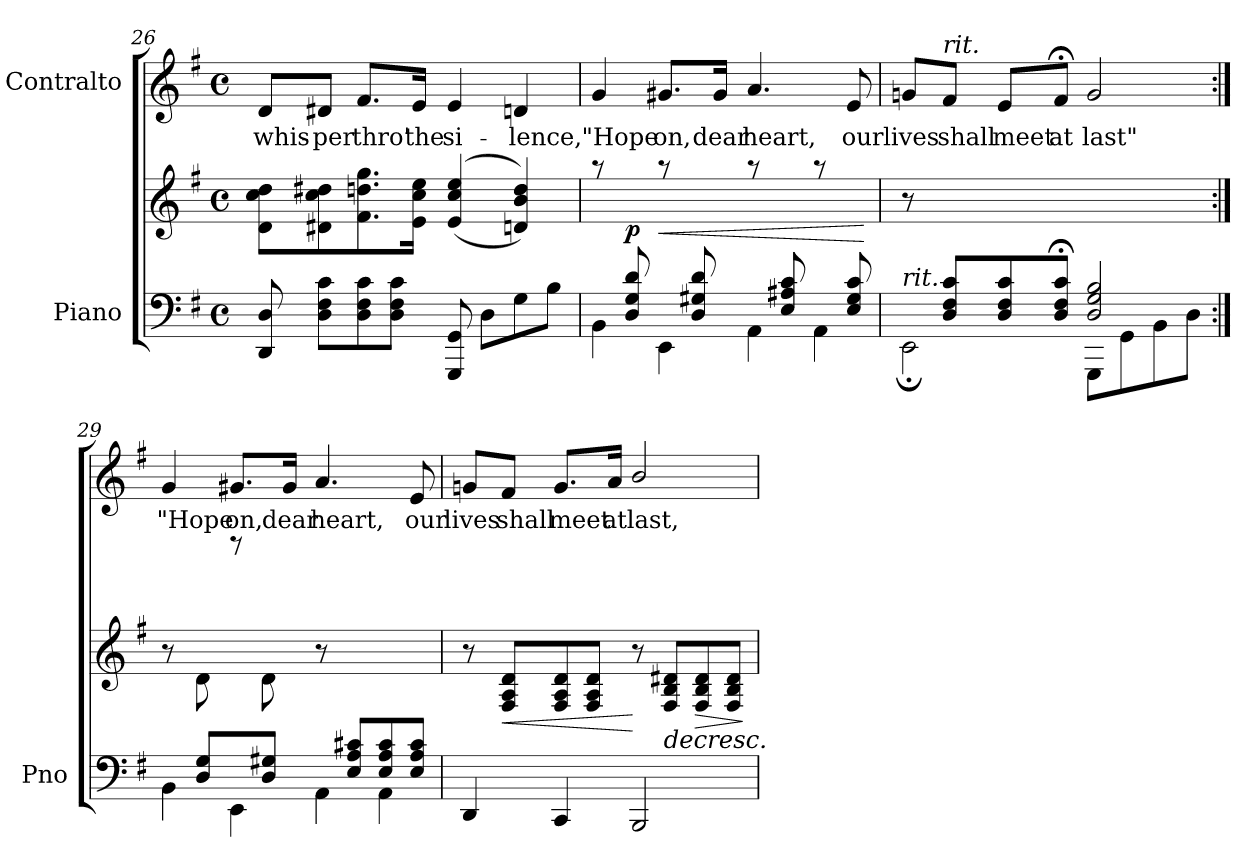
**kern	**kern	**dynam	**kern	**text
*part2	*part2	*part2	*part1	*part1
*staff3	*staff2	*staff2/3	*staff1	*staff1
*I"Piano	*	*	*I"Contralto	*
*I'Pno	*	*	*	*
*clefF4	*clefG2	*	*clefG2	*
*k[f#]	*k[f#]	*	*k[f#]	*
*M4/4	*M4/4	*	*M4/4	*
*met(c)	*met(c)	*	*met(c)	*
=26	=26	=26	=26	=26
!	!	!	!	!LO:LY:b
8DD/ 8D/	8d\ 8cc\ 8dd\L	.	8d/L	whis-
!	!	!	!	!LO:LY:b
8D\ 8F#\ 8c\L	8d#X\ 8cc\ 8dd#X\	.	8d#X/J	per
!	!	!	!	!LO:LY:b
8D\ 8F#\ 8c\	8.f#\ 8.ddn\ 8.gg\	.	8.f#/L	thro'
8D\ 8F#\ 8c\J	.	.	.	.
!	!	!	!	!LO:LY:b
.	16e\ 16cc\ 16ee\Jk	.	16e/Jk	the
!	!	!	!	!LO:LY:b
8GGG/ 8GG/	(>(<4e/ 4cc/ 4ee/	.	4e/	si-
8D\L	.	.	.	.
!	!	!	!	!LO:LY:b
8G\	4dn/ 4b/ 4dd/))	.	4dn/	lence,
8B\J	.	.	.	.
=27	=27	=27	=27	=27
*^	*	*	*	*
!	!	!	!	!	!LO:LY:b
8ryy	4BB\	8raa	.	4g/	"Hope
!	!	!	!LO:DY:b	!	!
8D/ 8G/ 8d/	.	8ryy	p	.	.
!	!	!	!LO:HP:b	!	!LO:LY:b
8ryy	4EE\	8raa	<	8.g#X/L	on,
8D/ 8G#X/ 8d/	.	8ryy	.	.	.
!	!	!	!	!	!LO:LY:b
.	.	.	.	16g#/Jk	dear
!	!	!	!	!	!LO:LY:b
8ryy	4AA\	8raa	.	4.a/	heart,
8E/ 8A#X/ 8c/	.	8ryy	.	.	.
8ryy	4AA\	8raa	.	.	.
!	!	!	!	!	!LO:LY:b
8E/ 8G#/ 8c/	.	8ryy	.	8e/	our
*v	*v	*	*	*	*
.	.	[	.	.
!!LO:PB:g=z
=28	=28	=28	=28	=28
*^	*	*	*	*
!LO:TX:a:i:t=rit.	!	!	!	!	!
!	!	!	!	!	!LO:LY:b
8ryy	2EE;\	8r	.	8gn/L	lives
!	!	!	!	!LO:TX:a:i:t=rit.	!
!	!	!	!	!	!LO:LY:b
8D/ 8F#/ 8c/L	.	2..ryy	.	8f#/J	shall
!	!	!	!	!	!LO:LY:b
8D/ 8F#/ 8c/	.	.	.	8e/L	meet
!	!	!	!	!	!LO:LY:b
8D/;< 8F#/;< 8c/;<J	.	.	.	8f#;</J	at
!	!	!	!	!	!LO:LY:b
2D/ 2G/ 2B/	8GGG\L	.	.	2g/	last"
.	8GG\	.	.	.	.
.	8BB\	.	.	.	.
.	8D\J	.	.	.	.
=29:|!	=29:|!	=29:|!	=29:|!	=29:|!	=29:|!
*	*	*^	*	*	*
!	!	!	!	!	!	!LO:LY:b
8ryy	4BB\	8r	8ryy	.	4g/	"Hope
8D/ 8G/L	.	8ryy	8d\	.	.	.
!	!	!	!	!	!	!LO:LY:b
8ryy	4EE\	8raaaa	8ryy	.	8.g#X/L	on,
8D/ 8G#X/J	.	8ryy	8d\	.	.	.
!	!	!	!	!	!	!LO:LY:b
.	.	.	.	.	16g#/Jk	dear
!	!	!	!	!	!	!LO:LY:b
8ryy	4AA\	8r	4.ryy	.	4.a/	heart,
8E/ 8A/ 8c#X/L	.	4.ryy	.	.	.	.
8E/ 8A/ 8c#/	4AA\	.	.	.	.	.
!	!	!	!	!	!	!LO:LY:b
8E/ 8A/ 8c#/J	.	.	8ryy	.	8e/	our
*v	*v	*	*	*	*	*
=30	=30	=30	=30	=30	=30
!	!	!	!	!	!LO:LY:b
*	*v	*v	*	*	*
4DD/	8r	.	8gn/L	lives
!	!	!LO:HP:b	!	!LO:LY:b
.	8F#/ 8A/ 8d/L	<	8f#/J	shall
!	!	!	!	!LO:LY:b
4CC/	8F#/ 8A/ 8d/	.	8.g/L	meet
.	8F#/ 8A/ 8d/J	.	.	.
!	!	!	!	!LO:LY:b
.	.	.	16a/Jk	at
!	!	!	!	!LO:LY:b
2BBB/	8r	[	2b/	last,
!	!	!LO:HP:b	!	!
.	8F#/ 8B/ 8d#X/L	>	.	.
!	!	!LO:HP:b	!	!
.	8F#/ 8B/ 8d#/	>	.	.
.	8F#/ 8B/ 8d#/J	.	.	.
.	.	] ]	.	.
=	=	=	=	=
*-	*-	*-	*-	*-
